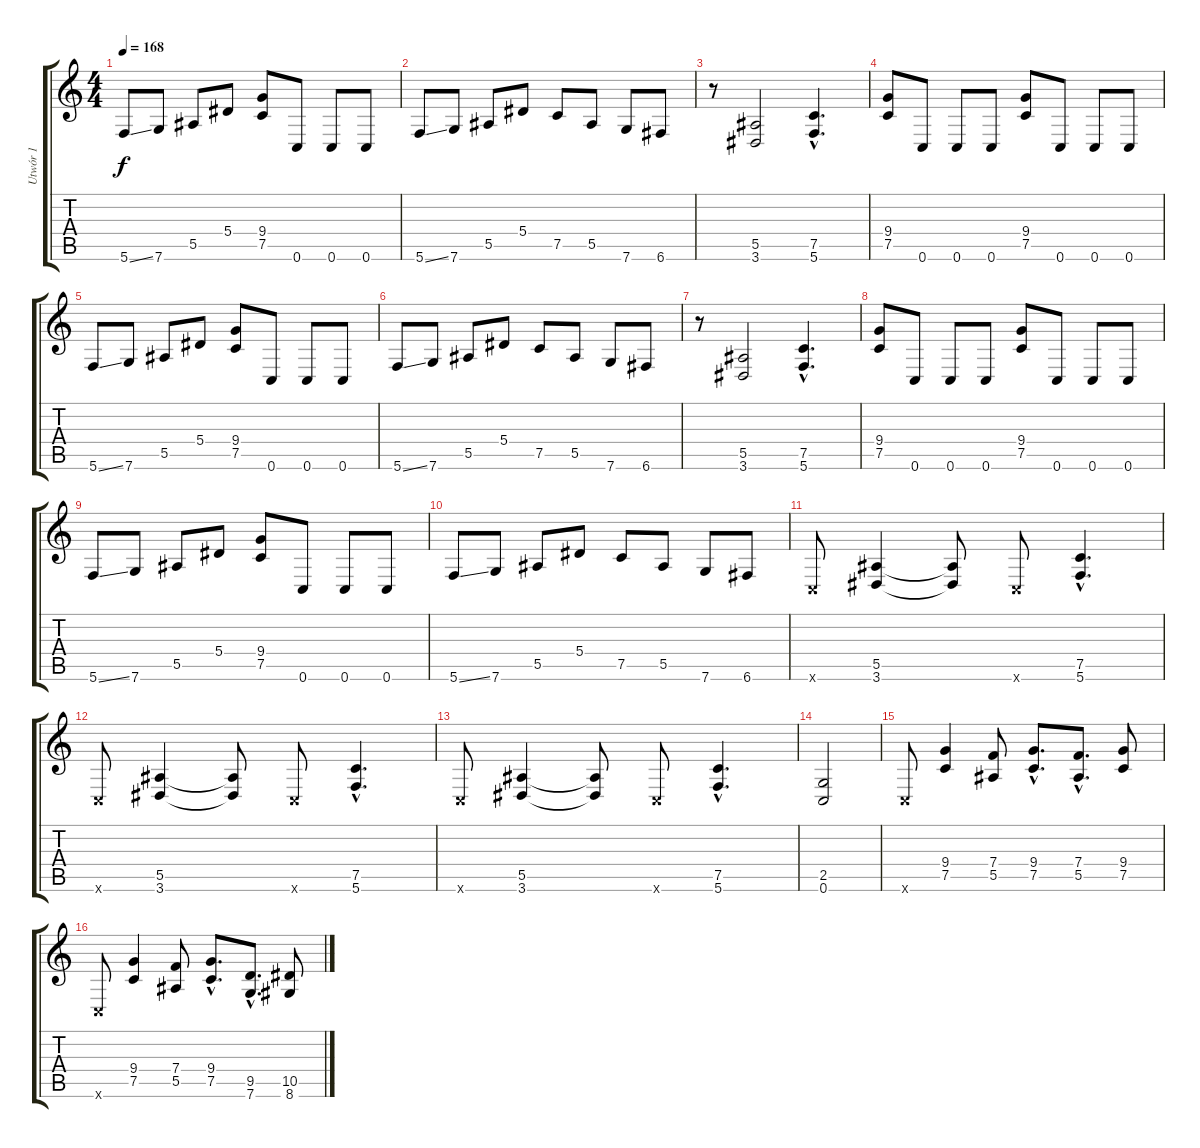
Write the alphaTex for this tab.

\track ("Utwór 1" "Utwór 1") {instrument overdrivenguitar}
\staff {score tabs}
\tuning (C4 G3 Eb3 Bb2 F2 C2) {hide}
\ts (4 4)
\tempo 168
\clef g2
\ks c
5.6{ss}.8{dy f} 7.6.8 5.5.8 5.4.8 (9.4 7.5).8 0.6.8 0.6.8 0.6.8 |
5.6{ss}.8 7.6.8 5.5.8 5.4.8 7.5.8 5.5.8 7.6.8 6.6.8 |
r.8 (5.5 3.6).2 (7.5{hac} 5.6{hac}).4{d} |
(9.4 7.5).8 0.6.8 0.6.8 0.6.8 (9.4 7.5).8 0.6.8 0.6.8 0.6.8 |
5.6{ss}.8 7.6.8 5.5.8 5.4.8 (9.4 7.5).8 0.6.8 0.6.8 0.6.8 |
5.6{ss}.8 7.6.8 5.5.8 5.4.8 7.5.8 5.5.8 7.6.8 6.6.8 |
r.8 (5.5 3.6).2 (7.5{hac} 5.6{hac}).4{d} |
(9.4 7.5).8 0.6.8 0.6.8 0.6.8 (9.4 7.5).8 0.6.8 0.6.8 0.6.8 |
5.6{ss}.8 7.6.8 5.5.8 5.4.8 (9.4 7.5).8 0.6.8 0.6.8 0.6.8 |
5.6{ss}.8 7.6.8 5.5.8 5.4.8 7.5.8 5.5.8 7.6.8 6.6.8 |
0.6{x}.8 (5.5 3.6).4 (5.5{t} 3.6{t}).8 0.6{x}.8 (7.5{hac} 5.6{hac}).4{d} |
0.6{x}.8 (5.5 3.6).4 (5.5{t} 3.6{t}).8 0.6{x}.8 (7.5{hac} 5.6{hac}).4{d} |
0.6{x}.8 (5.5 3.6).4 (5.5{t} 3.6{t}).8 0.6{x}.8 (7.5{hac} 5.6{hac}).4{d} |
(2.5 0.6).2 |
0.6{x}.8 (9.4 7.5).4 (7.4 5.5).8 (9.4{hac} 7.5{hac}).8{d} (7.4{hac} 5.5{hac}).8{d} (9.4 7.5).8 |
0.6{x}.8 (9.4 7.5).4 (7.4 5.5).8 (9.4{hac} 7.5{hac}).8{d} (9.5{hac} 7.6{hac}).8{d} (10.5 8.6).8
